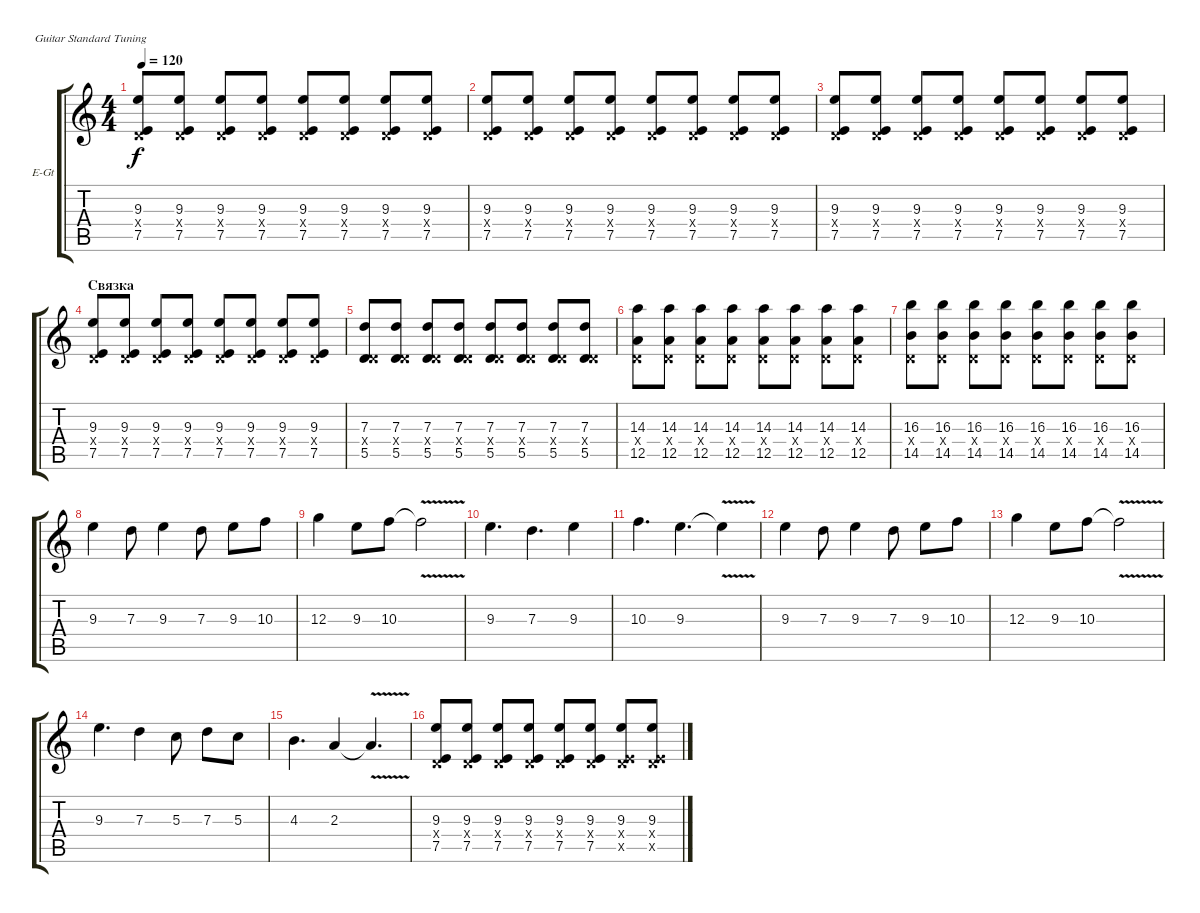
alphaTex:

\defaultSystemsLayout 4
\bracketExtendMode groupsimilarinstruments
\firstSystemTrackNameOrientation horizontal
\otherSystemsTrackNameOrientation horizontal
\track ("Electric Guitar overdriven" "E-Gt") {instrument overdrivenguitar}
\staff {score tabs}
\tuning (E4 B3 G3 D3 A2 E2)
\ts (4 4)
\tempo 120
\clef g2
\ks c
(7.5 9.3 0.4{x}).8{dy f} (7.5 9.3 0.4{x}).8 (7.5 9.3 0.4{x}).8 (7.5 9.3 0.4{x}).8 (7.5 9.3 0.4{x}).8 (7.5 9.3 0.4{x}).8 (7.5 9.3 0.4{x}).8 (7.5 9.3 0.4{x}).8 |
(7.5 9.3 0.4{x}).8 (7.5 9.3 0.4{x}).8 (7.5 9.3 0.4{x}).8 (7.5 9.3 0.4{x}).8 (7.5 9.3 0.4{x}).8 (7.5 9.3 0.4{x}).8 (7.5 9.3 0.4{x}).8 (7.5 9.3 0.4{x}).8 |
(7.5 9.3 0.4{x}).8 (7.5 9.3 0.4{x}).8 (7.5 9.3 0.4{x}).8 (7.5 9.3 0.4{x}).8 (7.5 9.3 0.4{x}).8 (7.5 9.3 0.4{x}).8 (7.5 9.3 0.4{x}).8 (7.5 9.3 0.4{x}).8 |
\section ("" "Связка")
(7.5 9.3 0.4{x}).8 (7.5 9.3 0.4{x}).8 (7.5 9.3 0.4{x}).8 (7.5 9.3 0.4{x}).8 (7.5 9.3 0.4{x}).8 (7.5 9.3 0.4{x}).8 (7.5 9.3 0.4{x}).8 (7.5 9.3 0.4{x}).8 |
(7.3 5.5 0.4{x}).8 (7.3 5.5 0.4{x}).8 (7.3 5.5 0.4{x}).8 (7.3 5.5 0.4{x}).8 (7.3 5.5 0.4{x}).8 (7.3 5.5 0.4{x}).8 (7.3 5.5 0.4{x}).8 (7.3 5.5 0.4{x}).8 |
(12.5 14.3 0.4{x}).8 (12.5 14.3 0.4{x}).8 (12.5 14.3 0.4{x}).8 (12.5 14.3 0.4{x}).8 (12.5 14.3 0.4{x}).8 (12.5 14.3 0.4{x}).8 (12.5 14.3 0.4{x}).8 (12.5 14.3 0.4{x}).8 |
(16.3 14.5 0.4{x}).8 (16.3 14.5 0.4{x}).8 (16.3 14.5 0.4{x}).8 (16.3 14.5 0.4{x}).8 (16.3 14.5 0.4{x}).8 (16.3 14.5 0.4{x}).8 (16.3 14.5 0.4{x}).8 (16.3 14.5 0.4{x}).8 |
9.3.4 7.3.8 9.3.4 7.3.8 9.3.8 10.3.8 |
12.3.4 9.3.8 10.3.8 10.3{v t}.2 |
9.3.4{d} 7.3.4{d} 9.3.4 |
10.3.4{d} 9.3.4{d} 9.3{v t}.4 |
9.3.4 7.3.8 9.3.4 7.3.8 9.3.8 10.3.8 |
12.3.4 9.3.8 10.3.8 10.3{v t}.2 |
9.3.4{d} 7.3.4 5.3.8 7.3.8 5.3.8 |
4.3.4{d} 2.3.4 2.3{v t}.4{d} |
(7.5 9.3 0.4{x}).8 (7.5 9.3 0.4{x}).8 (7.5 9.3 0.4{x}).8 (7.5 9.3 0.4{x}).8 (7.5 9.3 0.4{x}).8 (7.5 9.3 0.4{x}).8 (7.5{x} 9.3 0.4{x}).8 (7.5{x} 9.3 0.4{x}).8
